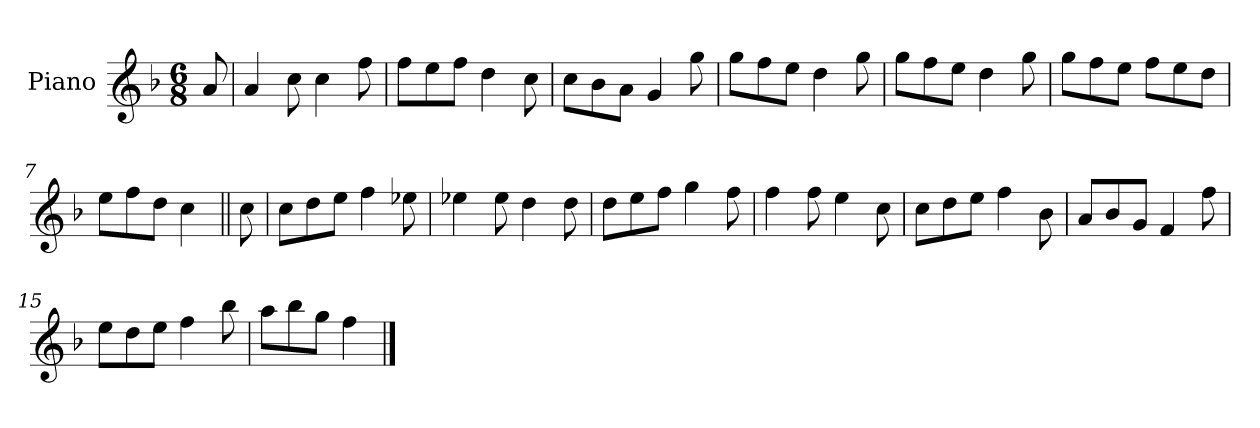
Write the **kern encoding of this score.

**kern
*part1
*staff1
*I"Piano
*I'Pno.
*clefG2
*k[b-]
*M6/8
=
8a/
=1
4a/
8cc\
4cc\
8ff\
=2
8ff\L
8ee\
8ff\J
4dd\
8cc\
=3
8cc\L
8b-\
8a\J
4g/
8gg\
=4
8gg\L
8ff\
8ee\J
4dd\
8gg\
=5
8gg\L
8ff\
8ee\J
4dd\
8gg\
=6
8gg\L
8ff\
8ee\J
8ff\L
8ee\
8dd\J
=7
8ee\L
8ff\
8dd\J
4cc\
=8||
8cc\
=9
8cc\L
8dd\
8ee\J
4ff\
8ee-X\
=10
4ee-X\
8ee-\
4dd\
8dd\
=11
8dd\L
8ee\
8ff\J
4gg\
8ff\
=12
4ff\
8ff\
4ee\
8cc\
=13
8cc\L
8dd\
8ee\J
4ff\
8b-\
=14
8a/L
8b-/
8g/J
4f/
8ff\
=15
8ee\L
8dd\
8ee\J
4ff\
8bb-\
=16
8aa\L
8bb-\
8gg\J
4ff\
==
*-
